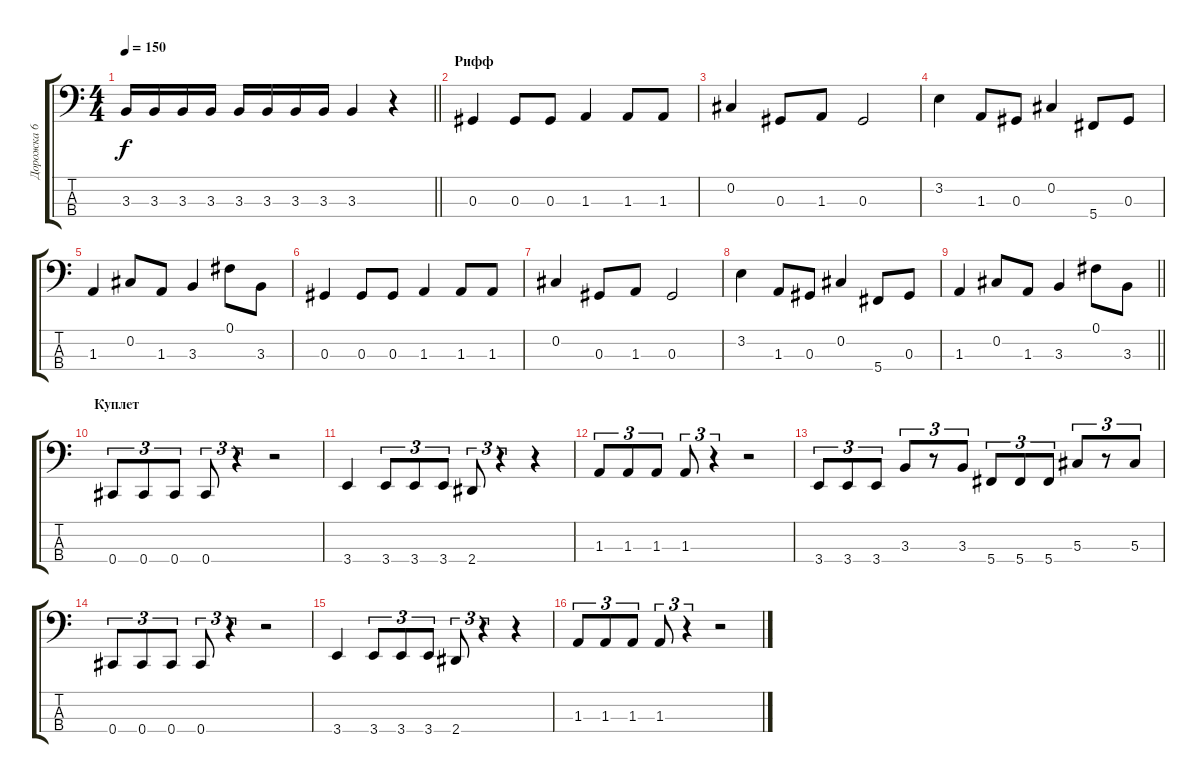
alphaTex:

\track ("Дорожка 6" "Дорожка 6") {instrument electricbasspick}
\staff {score tabs}
\tuning (Gb2 Db2 Ab1 Db1) {hide}
\ts (4 4)
\tempo 150
\clef f4
\barLineRight lightlight
\ks c
3.3.16{dy f} 3.3.16 3.3.16 3.3.16 3.3.16 3.3.16 3.3.16 3.3.16 3.3.4 r.4 |
\section ("" "Рифф")
0.3.4 0.3.8 0.3.8 1.3.4 1.3.8 1.3.8 |
0.2.4 0.3.8 1.3.8 0.3.2 |
3.2.4 1.3.8 0.3.8 0.2.4 5.4.8 0.3.8 |
1.3.4 0.2.8 1.3.8 3.3.4 0.1.8 3.3.8 |
0.3.4 0.3.8 0.3.8 1.3.4 1.3.8 1.3.8 |
0.2.4 0.3.8 1.3.8 0.3.2 |
3.2.4 1.3.8 0.3.8 0.2.4 5.4.8 0.3.8 |
\barLineRight lightlight
1.3.4 0.2.8 1.3.8 3.3.4 0.1.8 3.3.8 |
\section ("" "Куплет")
0.4.8{tu (3 2)} 0.4.8{tu (3 2)} 0.4.8{tu (3 2)} 0.4.8{tu (3 2)} r.4{tu (3 2)} r.2 |
3.4.4 3.4.8{tu (3 2)} 3.4.8{tu (3 2)} 3.4.8{tu (3 2)} 2.4.8{tu (3 2)} r.4{tu (3 2)} r.4 |
1.3.8{tu (3 2)} 1.3.8{tu (3 2)} 1.3.8{tu (3 2)} 1.3.8{tu (3 2)} r.4{tu (3 2)} r.2 |
3.4.8{tu (3 2)} 3.4.8{tu (3 2)} 3.4.8{tu (3 2)} 3.3.8{tu (3 2)} r.8{tu (3 2)} 3.3.8{tu (3 2)} 5.4.8{tu (3 2)} 5.4.8{tu (3 2)} 5.4.8{tu (3 2)} 5.3.8{tu (3 2)} r.8{tu (3 2)} 5.3.8{tu (3 2)} |
0.4.8{tu (3 2)} 0.4.8{tu (3 2)} 0.4.8{tu (3 2)} 0.4.8{tu (3 2)} r.4{tu (3 2)} r.2 |
3.4.4 3.4.8{tu (3 2)} 3.4.8{tu (3 2)} 3.4.8{tu (3 2)} 2.4.8{tu (3 2)} r.4{tu (3 2)} r.4 |
1.3.8{tu (3 2)} 1.3.8{tu (3 2)} 1.3.8{tu (3 2)} 1.3.8{tu (3 2)} r.4{tu (3 2)} r.2
